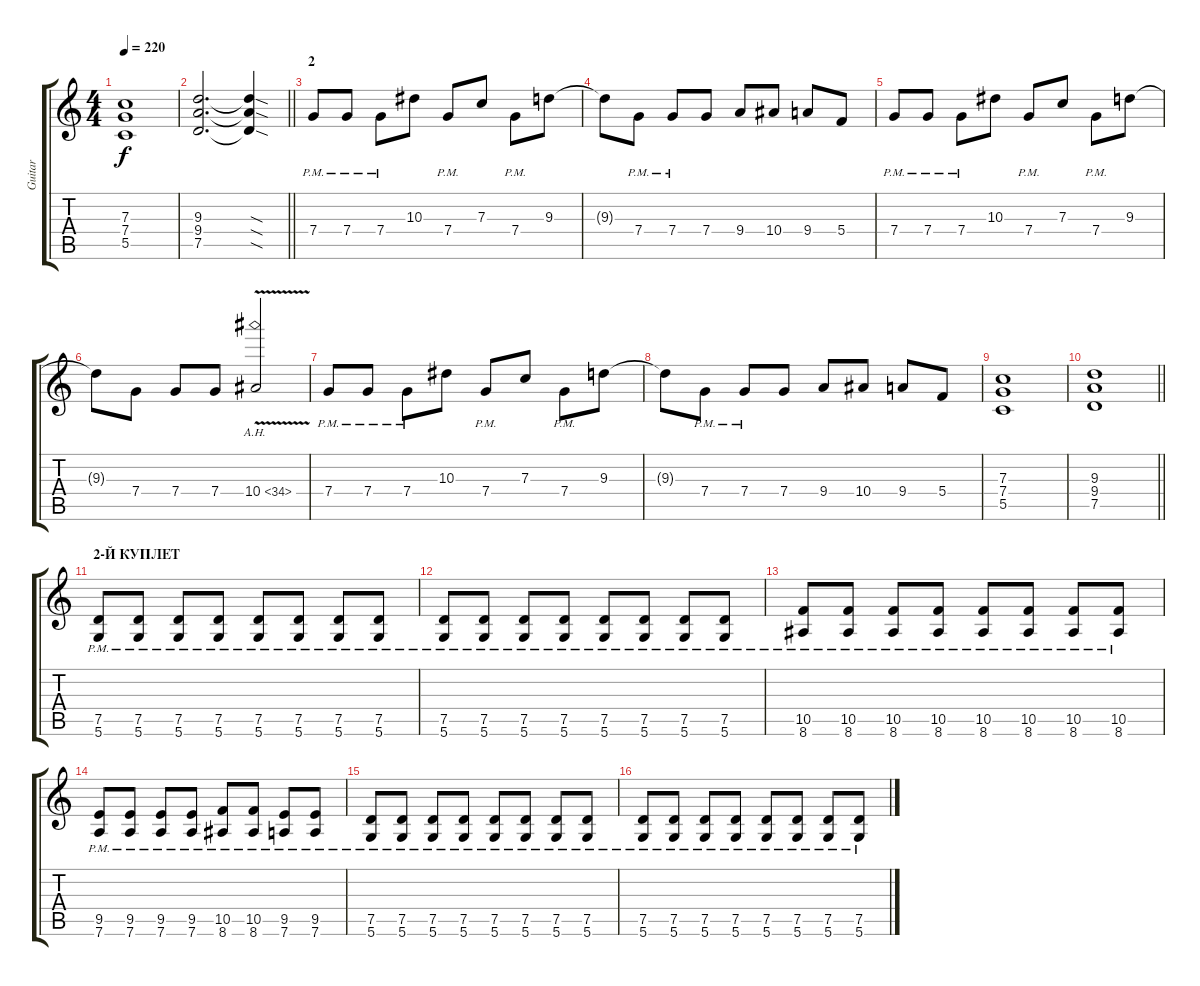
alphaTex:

\track ("Guitar" "Guitar") {instrument distortionguitar}
\staff {score tabs}
\tuning (D4 A3 F3 C3 G2 D2) {hide}
\ts (4 4)
\tempo 220
\clef g2
\ks c
(7.3 7.4 5.5).1{dy f} |
\barLineRight lightlight
(9.3 9.4 7.5).2{d} (9.3{sod t} 9.4{sod t} 7.5{sod t}).4 |
\section ("" "2")
7.4{pm}.8 7.4{pm}.8 7.4{pm}.8 10.3.8 7.4{pm}.8 7.3.8 7.4{pm}.8 9.3.8 |
9.3{t}.8 7.4{pm}.8 7.4{pm}.8 7.4.8 9.4.8 10.4.8 9.4.8 5.4.8 |
7.4{pm}.8 7.4{pm}.8 7.4{pm}.8 10.3.8 7.4{pm}.8 7.3.8 7.4{pm}.8 9.3.8 |
9.3{t}.8 7.4.8 7.4.8 7.4.8 10.4{ah 24 v}.2 |
7.4{pm}.8 7.4{pm}.8 7.4{pm}.8 10.3.8 7.4{pm}.8 7.3.8 7.4{pm}.8 9.3.8 |
9.3{t}.8 7.4{pm}.8 7.4{pm}.8 7.4.8 9.4.8 10.4.8 9.4.8 5.4.8 |
(7.3 7.4 5.5).1 |
\barLineRight lightlight
(9.3 9.4 7.5).1 |
\section ("" "2-Й КУПЛЕТ")
(7.5{pm} 5.6{pm}).8 (7.5{pm} 5.6{pm}).8 (7.5{pm} 5.6{pm}).8 (7.5{pm} 5.6{pm}).8 (7.5{pm} 5.6{pm}).8 (7.5{pm} 5.6{pm}).8 (7.5{pm} 5.6{pm}).8 (7.5{pm} 5.6{pm}).8 |
(7.5{pm} 5.6{pm}).8 (7.5{pm} 5.6{pm}).8 (7.5{pm} 5.6{pm}).8 (7.5{pm} 5.6{pm}).8 (7.5{pm} 5.6{pm}).8 (7.5{pm} 5.6{pm}).8 (7.5{pm} 5.6{pm}).8 (7.5{pm} 5.6{pm}).8 |
(10.5{pm} 8.6{pm}).8 (10.5{pm} 8.6{pm}).8 (10.5{pm} 8.6{pm}).8 (10.5{pm} 8.6{pm}).8 (10.5{pm} 8.6{pm}).8 (10.5{pm} 8.6{pm}).8 (10.5{pm} 8.6{pm}).8 (10.5{pm} 8.6{pm}).8 |
(9.5{pm} 7.6{pm}).8 (9.5{pm} 7.6{pm}).8 (9.5{pm} 7.6{pm}).8 (9.5{pm} 7.6{pm}).8 (10.5{pm} 8.6{pm}).8 (10.5{pm} 8.6{pm}).8 (9.5{pm} 7.6{pm}).8 (9.5{pm} 7.6{pm}).8 |
(7.5{pm} 5.6{pm}).8 (7.5{pm} 5.6{pm}).8 (7.5{pm} 5.6{pm}).8 (7.5{pm} 5.6{pm}).8 (7.5{pm} 5.6{pm}).8 (7.5{pm} 5.6{pm}).8 (7.5{pm} 5.6{pm}).8 (7.5{pm} 5.6{pm}).8 |
(7.5{pm} 5.6{pm}).8 (7.5{pm} 5.6{pm}).8 (7.5{pm} 5.6{pm}).8 (7.5{pm} 5.6{pm}).8 (7.5{pm} 5.6{pm}).8 (7.5{pm} 5.6{pm}).8 (7.5{pm} 5.6{pm}).8 (7.5{pm} 5.6{pm}).8
